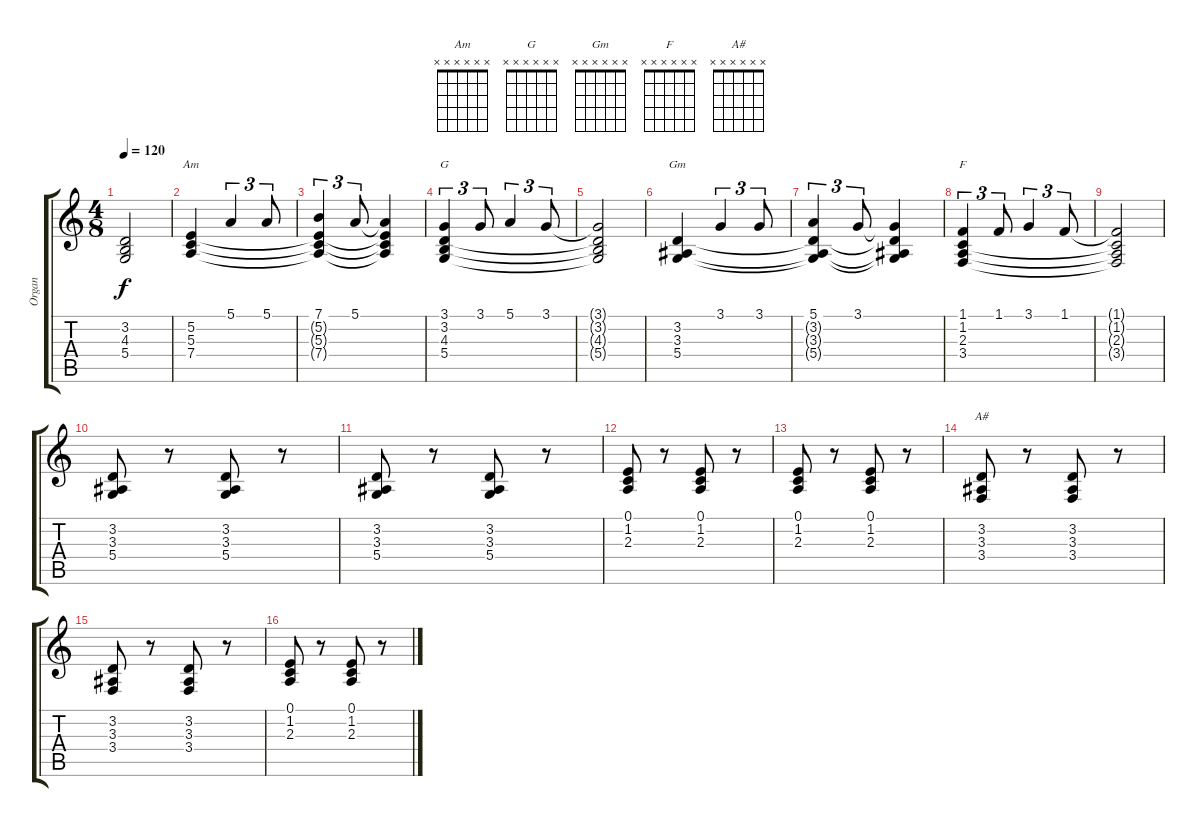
\track ("Organ" "Organ") {instrument drawbarorgan}
\staff {score tabs}
\tuning (E4 B3 G3 D3 A2 E2) {hide}
\chord ("Am" x x x x x x) {firstfret 0}
\chord ("G" x x x x x x) {firstfret 0}
\chord ("Gm" x x x x x x) {firstfret 0}
\chord ("F" x x x x x x) {firstfret 0}
\chord ("A#" x x x x x x) {firstfret 0}
\ts (4 8)
\tempo 120
\clef g2
\ks c
(3.2{t} 4.3{t} 5.4{t}).2{dy f} |
(5.2 5.3 7.4).4{ch "Am"} 5.1.4{tu (3 2)} 5.1.8{tu (3 2)} |
(7.1 5.2{t} 5.3{t} 7.4{t}).4{tu (3 2)} 5.1.8{tu (3 2)} (5.1{t} 5.2{t} 5.3{t} 7.4{t}).4 |
(3.1 3.2 4.3 5.4).4{tu (3 2) ch "G"} 3.1.8{tu (3 2)} 5.1.4{tu (3 2)} 3.1.8{tu (3 2)} |
(3.1{t} 3.2{t} 4.3{t} 5.4{t}).2 |
(3.2 3.3 5.4).4{ch "Gm"} 3.1.4{tu (3 2)} 3.1.8{tu (3 2)} |
(5.1 3.2{t} 3.3{t} 5.4{t}).4{tu (3 2)} 3.1.8{tu (3 2)} (3.1{t} 3.2{t} 3.3{t} 5.4{t}).4 |
(1.1 1.2 2.3 3.4).4{tu (3 2) ch "F"} 1.1.8{tu (3 2)} 3.1.4{tu (3 2)} 1.1.8{tu (3 2)} |
(1.1{t} 1.2{t} 2.3{t} 3.4{t}).2 |
(3.2 3.3 5.4).8 r.8 (3.2 3.3 5.4).8 r.8 |
(3.2 3.3 5.4).8 r.8 (3.2 3.3 5.4).8 r.8 |
(0.1 1.2 2.3).8 r.8 (0.1 1.2 2.3).8 r.8 |
(0.1 1.2 2.3).8 r.8 (0.1 1.2 2.3).8 r.8 |
(3.2 3.3 3.4).8{ch "A#"} r.8 (3.2 3.3 3.4).8 r.8 |
(3.2 3.3 3.4).8 r.8 (3.2 3.3 3.4).8 r.8 |
(0.1 1.2 2.3).8 r.8 (0.1 1.2 2.3).8 r.8
